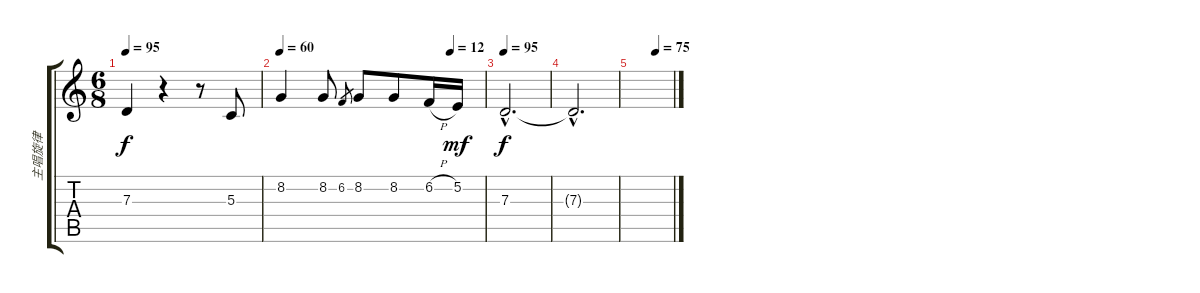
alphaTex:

\track ("主唱旋律" "主唱旋律") {instrument harmonica}
\staff {score tabs}
\tuning (E4 B3 G3 D3 A2 E2) {hide}
\ts (6 8)
\tempo 95
\clef g2
\ks c
7.3.4{dy f} r.4 r.8 5.3.8 |
\tempo 60
\tempo (12 0.8333333333333334)
8.2.4 8.2.8 6.2.8{gr} 8.2.8 8.2.8 6.2{h}.16 5.2.16{dy mf} |
\tempo 95
7.3{hac}.2{d dy f volume 5} |
7.3{hac t}.2{d} |
\tempo (75 0.5833333333333334)
